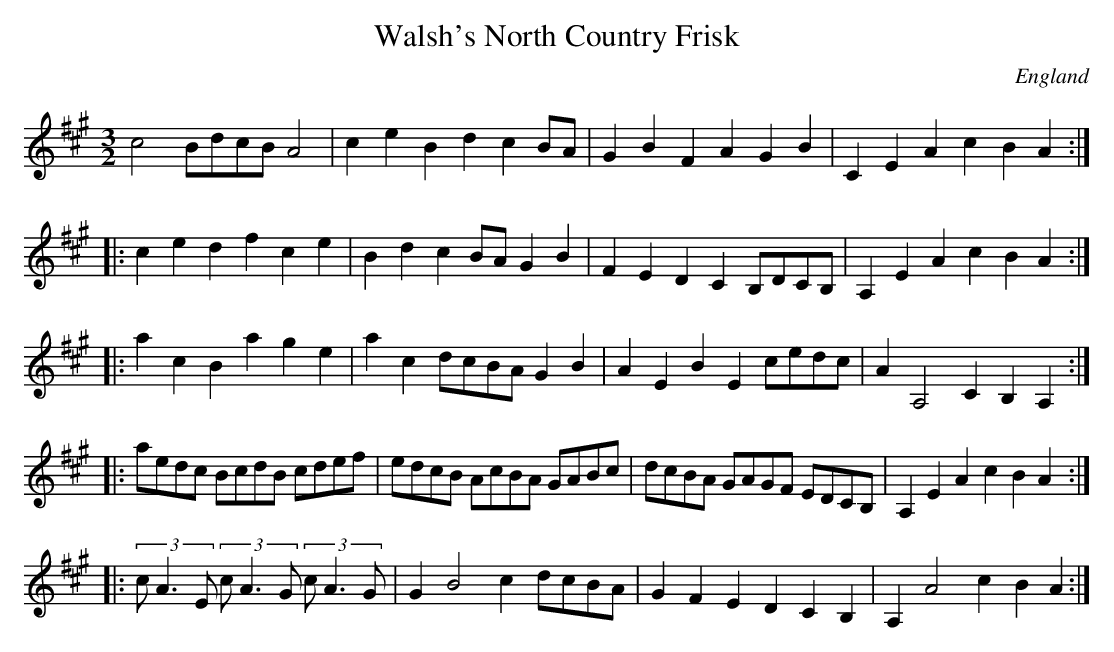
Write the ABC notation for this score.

X:1
T:Walsh's North Country Frisk
M:3/2
O:England
K:A major
c4 BdcB A4| c2e2 B2d2 c2BA| G2B2 F2A2 G2B2| C2E2 A2c2 B2A2::
c2e2 d2f2 c2e2| B2d2 c2BA G2B2| F2E2 D2C2 B,DCB,| A,2E2 A2c2 B2A2::
a2c2 B2a2 g2e2| a2c2 dcBA G2B2| A2E2 B2E2 cedc| A2A,4C2 B,2A,2::
aedc BcdB cdef| edcB AcBA GABc| dcBA GAGF EDCB,| A,2E2 A2c2 B2A2::
(3:2cA3E (3:2cA3G (3:2cA3G| G2B4c2 dcBA| G2F2 E2D2 C2B,2| A,2A4c2 B2A2 :|
